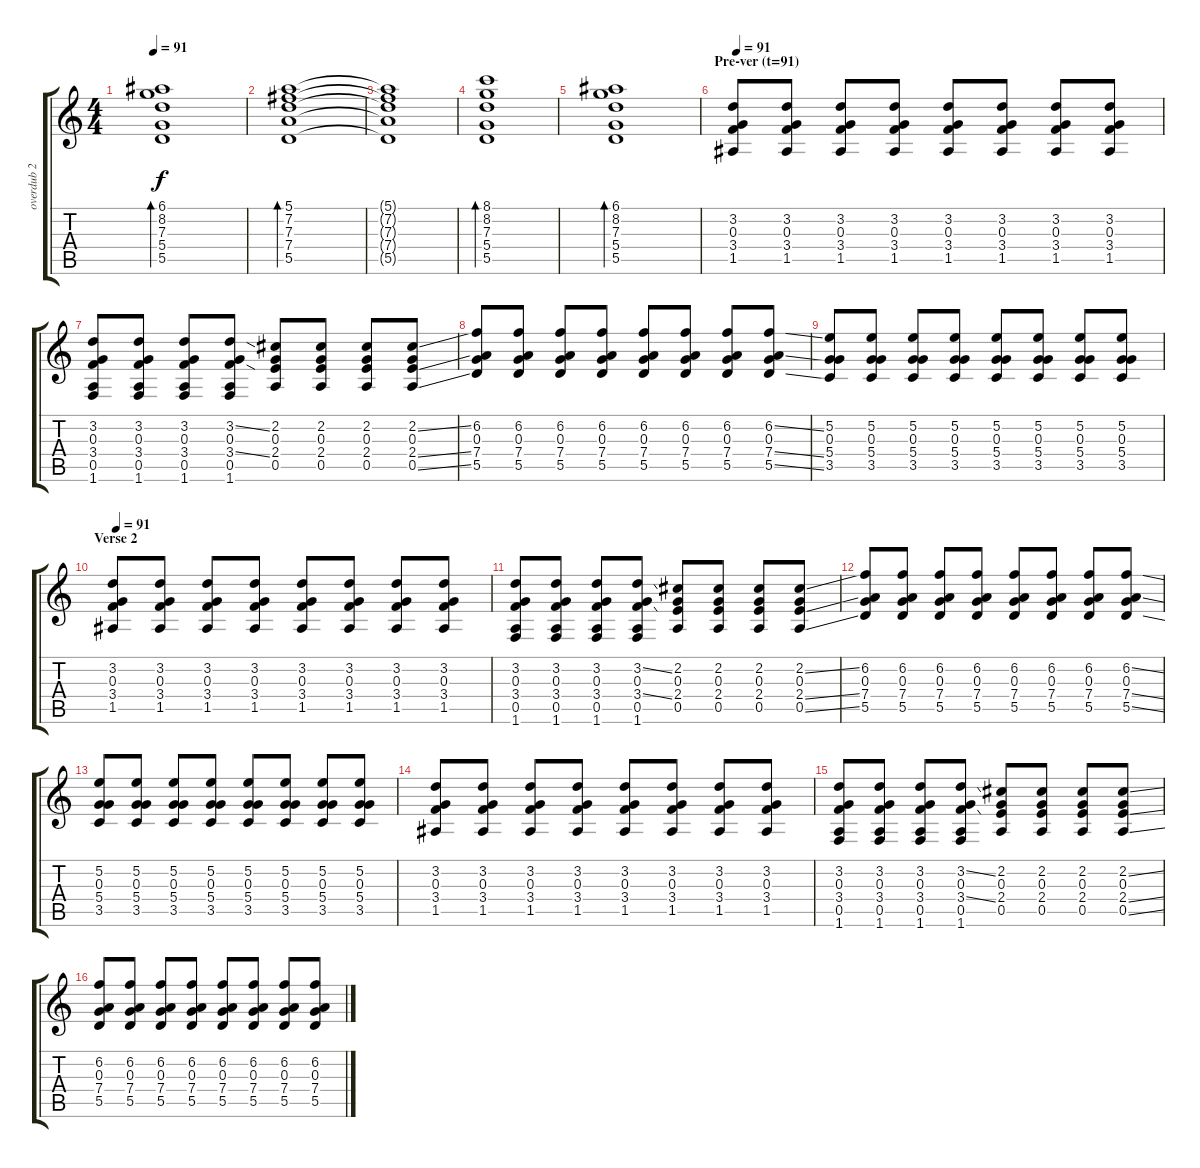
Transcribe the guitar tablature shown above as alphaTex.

\track ("overdub 2" "overdub 2") {instrument electricguitarjazz}
\staff {score tabs}
\tuning (E4 B3 G3 D3 A2 E2) {hide}
\ts (4 4)
\tempo 91
\clef g2
\ks c
(6.1 8.2 7.3 5.4 5.5).1{bd 240 dy f} |
(5.1 7.2 7.3 7.4 5.5).1{bd 240} |
(5.1{t} 7.2{t} 7.3{t} 7.4{t} 5.5{t}).1 |
(8.1 8.2 7.3 5.4 5.5).1{bd 240} |
(6.1 8.2 7.3 5.4 5.5).1{bd 240} |
\section ("" "Pre-ver (t=91)")
\tempo 91
(3.2 0.3 3.4 1.5).8{volume 8 balance 14 instrument electricguitarjazz} (3.2 0.3 3.4 1.5).8 (3.2 0.3 3.4 1.5).8 (3.2 0.3 3.4 1.5).8 (3.2 0.3 3.4 1.5).8 (3.2 0.3 3.4 1.5).8 (3.2 0.3 3.4 1.5).8 (3.2 0.3 3.4 1.5).8 |
(3.2 0.3 3.4 0.5 1.6).8 (3.2 0.3 3.4 0.5 1.6).8 (3.2 0.3 3.4 0.5 1.6).8 (3.2{ss} 0.3 3.4{ss} 0.5 1.6).8 (2.2 0.3 2.4 0.5).8 (2.2 0.3 2.4 0.5).8 (2.2 0.3 2.4 0.5).8 (2.2{ss} 0.3 2.4{ss} 0.5{ss}).8 |
(6.2 0.3 7.4 5.5).8 (6.2 0.3 7.4 5.5).8 (6.2 0.3 7.4 5.5).8 (6.2 0.3 7.4 5.5).8 (6.2 0.3 7.4 5.5).8 (6.2 0.3 7.4 5.5).8 (6.2 0.3 7.4 5.5).8 (6.2{ss} 0.3 7.4{ss} 5.5{ss}).8 |
(5.2 0.3 5.4 3.5).8 (5.2 0.3 5.4 3.5).8 (5.2 0.3 5.4 3.5).8 (5.2 0.3 5.4 3.5).8 (5.2 0.3 5.4 3.5).8 (5.2 0.3 5.4 3.5).8 (5.2 0.3 5.4 3.5).8 (5.2 0.3 5.4 3.5).8 |
\section ("" "Verse 2")
\tempo 91
(3.2 0.3 3.4 1.5).8{volume 8 balance 14 instrument electricguitarjazz} (3.2 0.3 3.4 1.5).8 (3.2 0.3 3.4 1.5).8 (3.2 0.3 3.4 1.5).8 (3.2 0.3 3.4 1.5).8 (3.2 0.3 3.4 1.5).8 (3.2 0.3 3.4 1.5).8 (3.2 0.3 3.4 1.5).8 |
(3.2 0.3 3.4 0.5 1.6).8 (3.2 0.3 3.4 0.5 1.6).8 (3.2 0.3 3.4 0.5 1.6).8 (3.2{ss} 0.3 3.4{ss} 0.5 1.6).8 (2.2 0.3 2.4 0.5).8 (2.2 0.3 2.4 0.5).8 (2.2 0.3 2.4 0.5).8 (2.2{ss} 0.3 2.4{ss} 0.5{ss}).8 |
(6.2 0.3 7.4 5.5).8 (6.2 0.3 7.4 5.5).8 (6.2 0.3 7.4 5.5).8 (6.2 0.3 7.4 5.5).8 (6.2 0.3 7.4 5.5).8 (6.2 0.3 7.4 5.5).8 (6.2 0.3 7.4 5.5).8 (6.2{ss} 0.3 7.4{ss} 5.5{ss}).8 |
(5.2 0.3 5.4 3.5).8 (5.2 0.3 5.4 3.5).8 (5.2 0.3 5.4 3.5).8 (5.2 0.3 5.4 3.5).8 (5.2 0.3 5.4 3.5).8 (5.2 0.3 5.4 3.5).8 (5.2 0.3 5.4 3.5).8 (5.2 0.3 5.4 3.5).8 |
(3.2 0.3 3.4 1.5).8 (3.2 0.3 3.4 1.5).8 (3.2 0.3 3.4 1.5).8 (3.2 0.3 3.4 1.5).8 (3.2 0.3 3.4 1.5).8 (3.2 0.3 3.4 1.5).8 (3.2 0.3 3.4 1.5).8 (3.2 0.3 3.4 1.5).8 |
(3.2 0.3 3.4 0.5 1.6).8 (3.2 0.3 3.4 0.5 1.6).8 (3.2 0.3 3.4 0.5 1.6).8 (3.2{ss} 0.3 3.4{ss} 0.5 1.6).8 (2.2 0.3 2.4 0.5).8 (2.2 0.3 2.4 0.5).8 (2.2 0.3 2.4 0.5).8 (2.2{ss} 0.3 2.4{ss} 0.5{ss}).8 |
(6.2 0.3 7.4 5.5).8 (6.2 0.3 7.4 5.5).8 (6.2 0.3 7.4 5.5).8 (6.2 0.3 7.4 5.5).8 (6.2 0.3 7.4 5.5).8 (6.2 0.3 7.4 5.5).8 (6.2 0.3 7.4 5.5).8 (6.2{ss} 0.3 7.4{ss} 5.5{ss}).8
